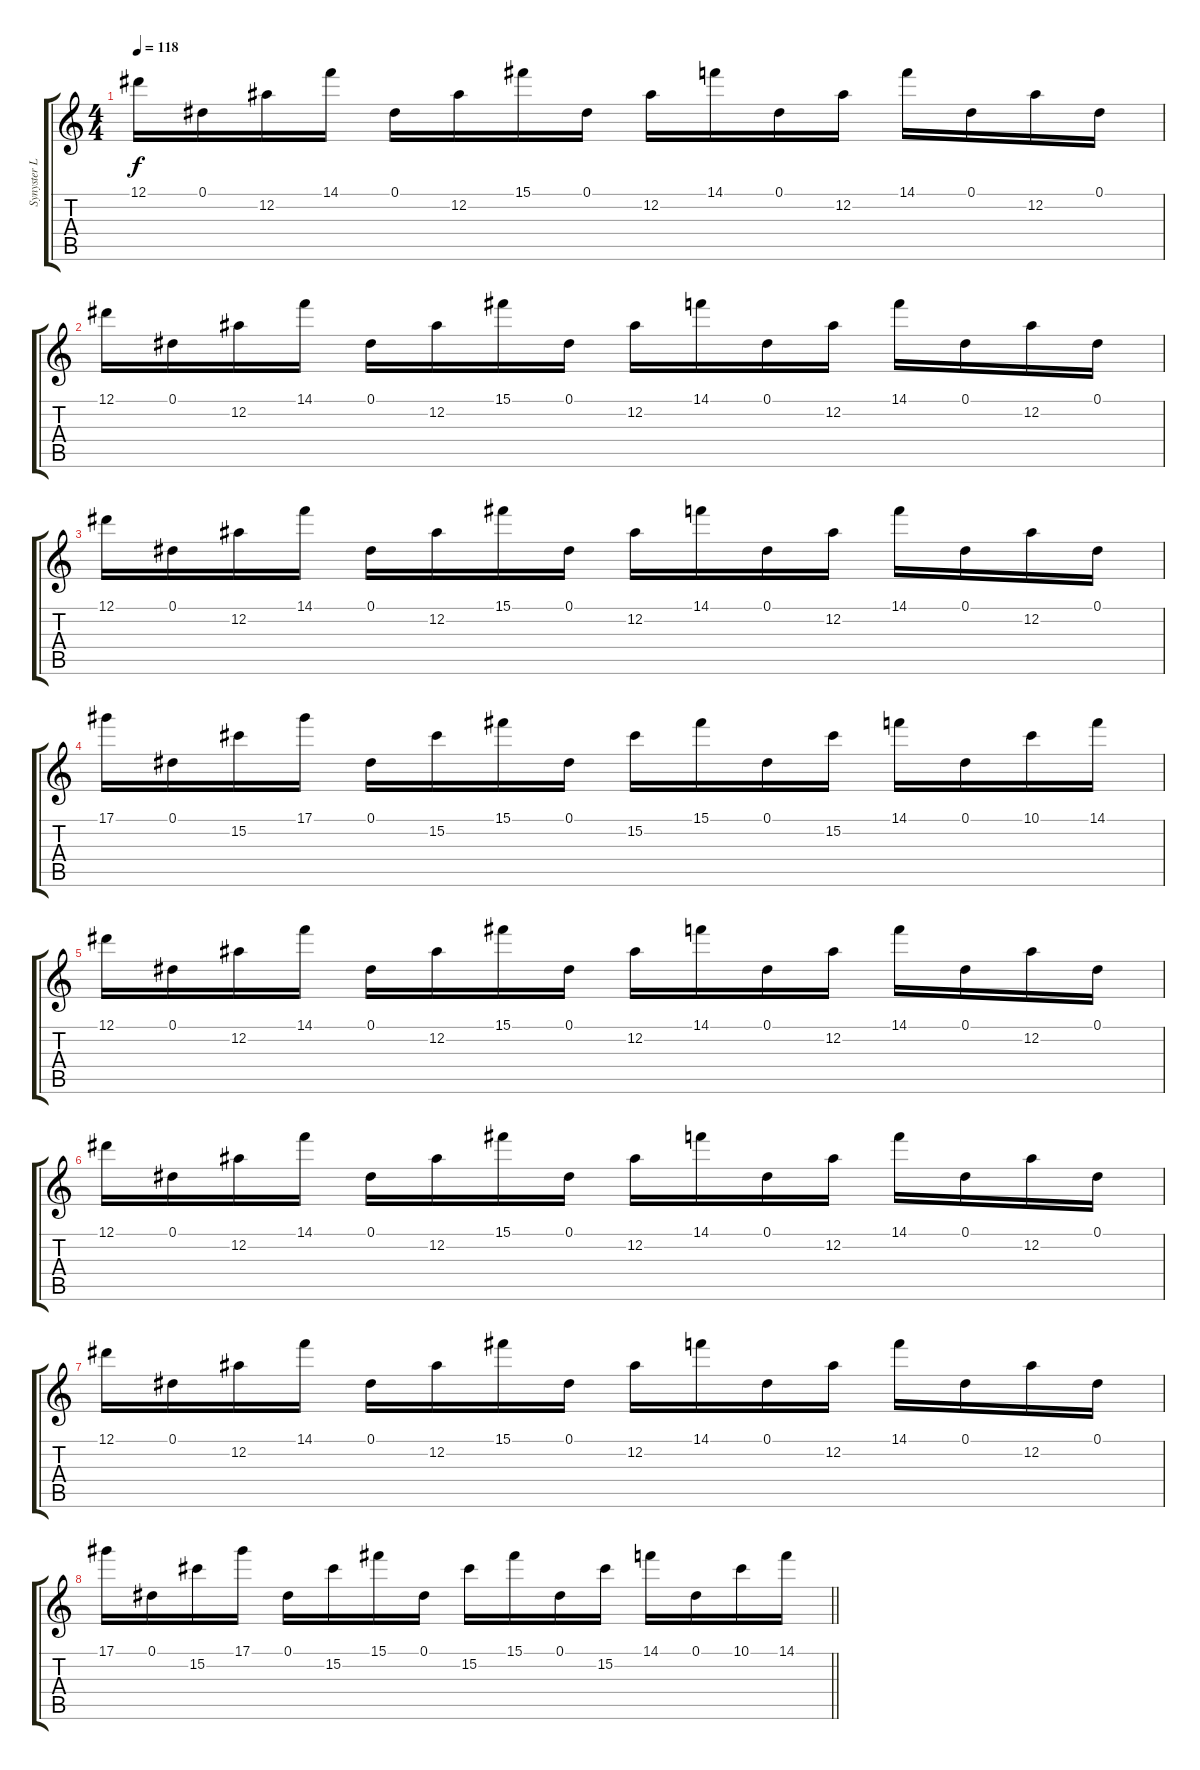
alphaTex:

\track ("Synyster Lead" "Synyster L") {instrument overdrivenguitar}
\staff {score tabs}
\tuning (Eb4 Bb3 Gb3 Db3 Ab2 Db2) {hide}
\ts (4 4)
\section ("" "")
\tempo 118
\clef g2
\ks c
12.1.16{dy f} 0.1.16 12.2.16 14.1.16 0.1.16 12.2.16 15.1.16 0.1.16 12.2.16 14.1.16 0.1.16 12.2.16 14.1.16 0.1.16 12.2.16 0.1.16 |
12.1.16 0.1.16 12.2.16 14.1.16 0.1.16 12.2.16 15.1.16 0.1.16 12.2.16 14.1.16 0.1.16 12.2.16 14.1.16 0.1.16 12.2.16 0.1.16 |
12.1.16 0.1.16 12.2.16 14.1.16 0.1.16 12.2.16 15.1.16 0.1.16 12.2.16 14.1.16 0.1.16 12.2.16 14.1.16 0.1.16 12.2.16 0.1.16 |
17.1.16 0.1.16 15.2.16 17.1.16 0.1.16 15.2.16 15.1.16 0.1.16 15.2.16 15.1.16 0.1.16 15.2.16 14.1.16 0.1.16 10.1.16 14.1.16 |
12.1.16 0.1.16 12.2.16 14.1.16 0.1.16 12.2.16 15.1.16 0.1.16 12.2.16 14.1.16 0.1.16 12.2.16 14.1.16 0.1.16 12.2.16 0.1.16 |
12.1.16 0.1.16 12.2.16 14.1.16 0.1.16 12.2.16 15.1.16 0.1.16 12.2.16 14.1.16 0.1.16 12.2.16 14.1.16 0.1.16 12.2.16 0.1.16 |
12.1.16 0.1.16 12.2.16 14.1.16 0.1.16 12.2.16 15.1.16 0.1.16 12.2.16 14.1.16 0.1.16 12.2.16 14.1.16 0.1.16 12.2.16 0.1.16 |
\barLineRight lightlight
17.1.16 0.1.16 15.2.16 17.1.16 0.1.16 15.2.16 15.1.16 0.1.16 15.2.16 15.1.16 0.1.16 15.2.16 14.1.16 0.1.16 10.1.16 14.1.16
